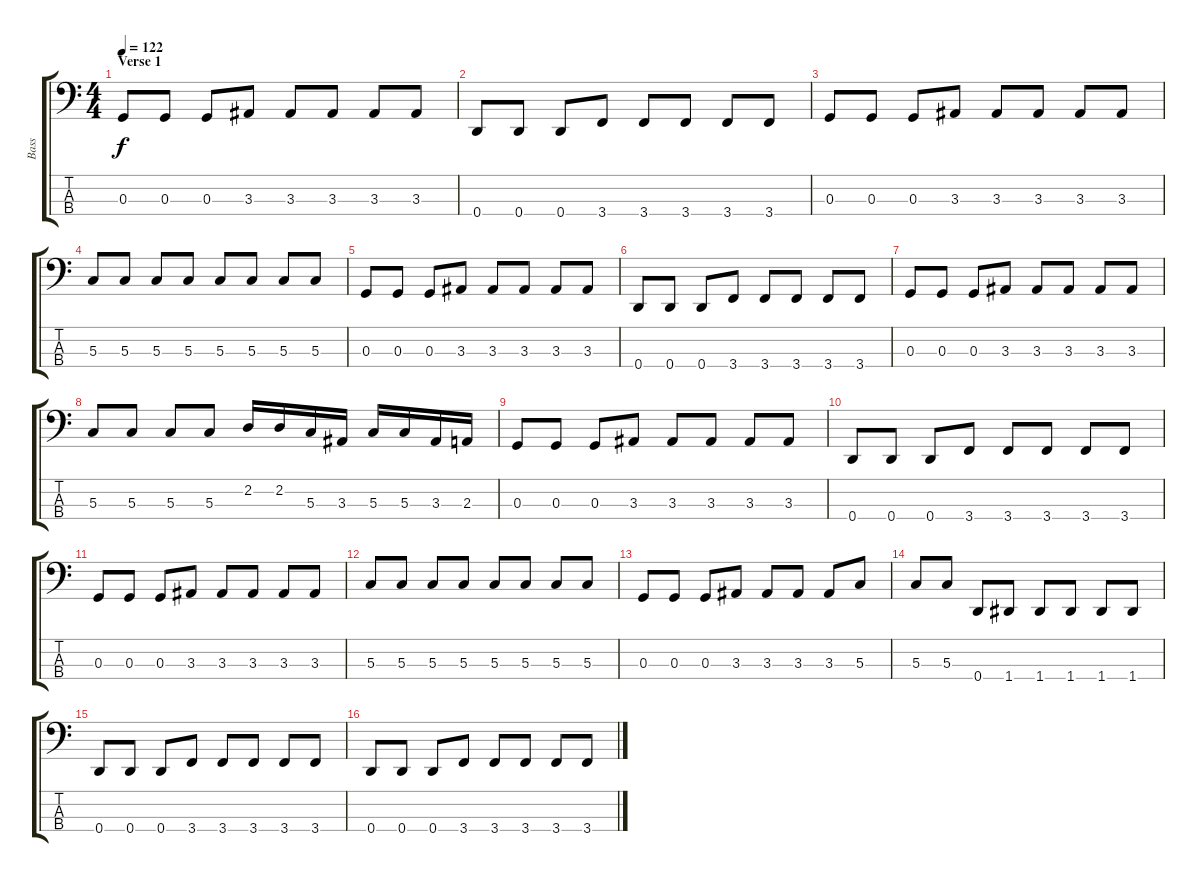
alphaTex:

\track ("Bass" "Bass") {instrument electricbassfinger}
\staff {score tabs}
\tuning (F2 C2 G1 D1) {hide}
\ts (4 4)
\section ("" "Verse 1")
\tempo 122
\clef f4
\ks c
0.3.8{dy f} 0.3.8 0.3.8 3.3.8 3.3.8 3.3.8 3.3.8 3.3.8 |
0.4.8 0.4.8 0.4.8 3.4.8 3.4.8 3.4.8 3.4.8 3.4.8 |
0.3.8 0.3.8 0.3.8 3.3.8 3.3.8 3.3.8 3.3.8 3.3.8 |
5.3.8 5.3.8 5.3.8 5.3.8 5.3.8 5.3.8 5.3.8 5.3.8 |
0.3.8 0.3.8 0.3.8 3.3.8 3.3.8 3.3.8 3.3.8 3.3.8 |
0.4.8 0.4.8 0.4.8 3.4.8 3.4.8 3.4.8 3.4.8 3.4.8 |
0.3.8 0.3.8 0.3.8 3.3.8 3.3.8 3.3.8 3.3.8 3.3.8 |
5.3.8 5.3.8 5.3.8 5.3.8 2.2.16 2.2.16 5.3.16 3.3.16 5.3.16 5.3.16 3.3.16 2.3.16 |
0.3.8 0.3.8 0.3.8 3.3.8 3.3.8 3.3.8 3.3.8 3.3.8 |
0.4.8 0.4.8 0.4.8 3.4.8 3.4.8 3.4.8 3.4.8 3.4.8 |
0.3.8 0.3.8 0.3.8 3.3.8 3.3.8 3.3.8 3.3.8 3.3.8 |
5.3.8 5.3.8 5.3.8 5.3.8 5.3.8 5.3.8 5.3.8 5.3.8 |
0.3.8 0.3.8 0.3.8 3.3.8 3.3.8 3.3.8 3.3.8 5.3.8 |
5.3.8 5.3.8 0.4.8 1.4.8 1.4.8 1.4.8 1.4.8 1.4.8 |
0.4.8 0.4.8 0.4.8 3.4.8 3.4.8 3.4.8 3.4.8 3.4.8 |
0.4.8 0.4.8 0.4.8 3.4.8 3.4.8 3.4.8 3.4.8 3.4.8
